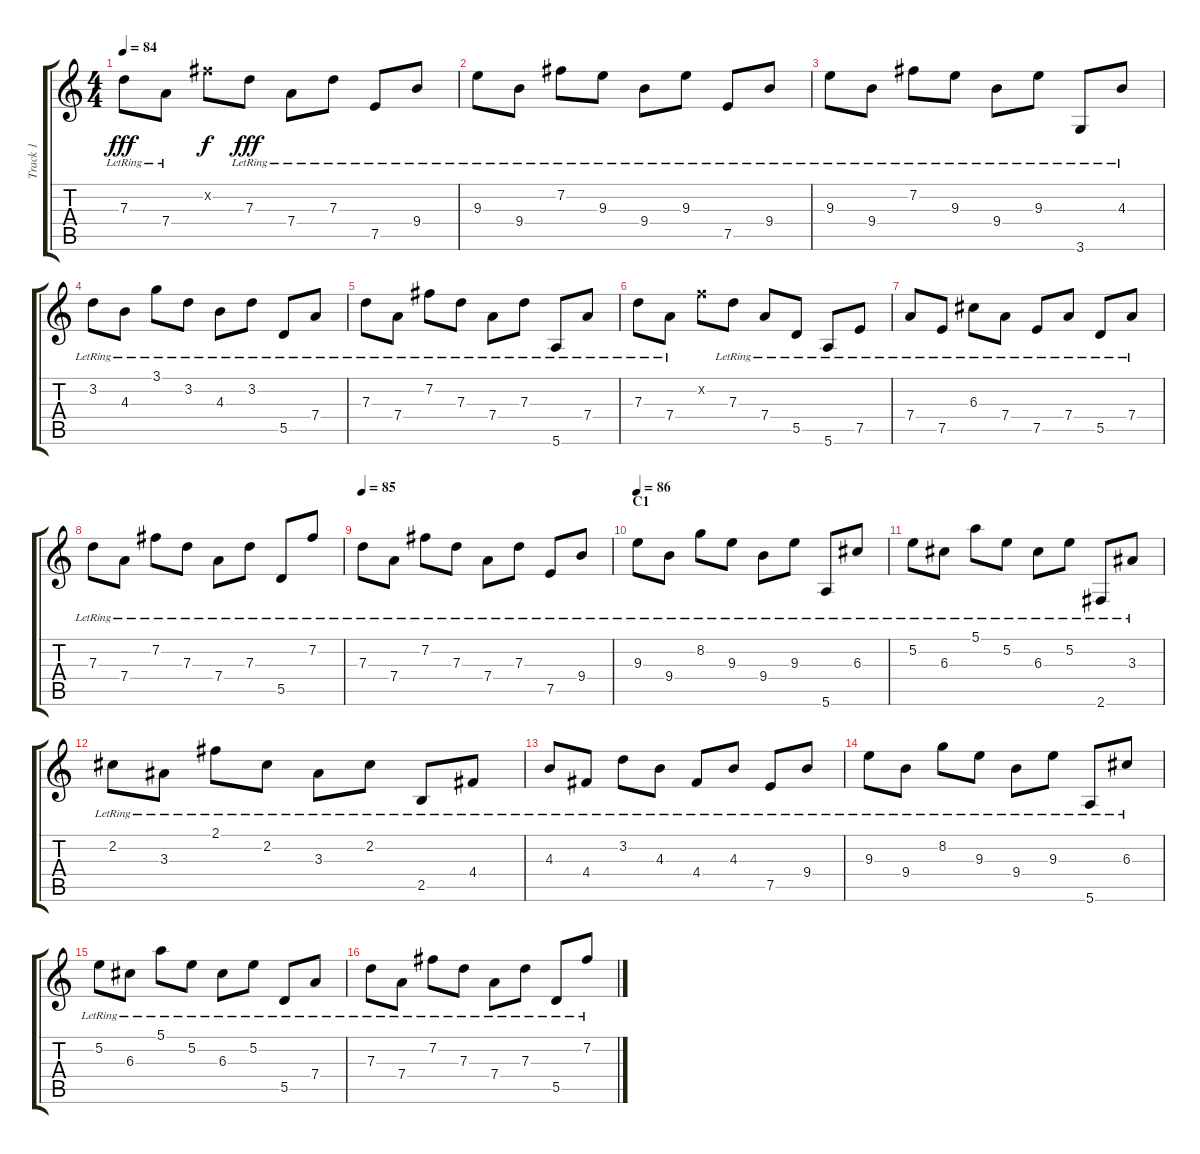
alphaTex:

\track ("Track 1" "Track 1") {instrument acousticguitarsteel}
\staff {score tabs}
\tuning (E4 B3 G3 D3 A2 E2) {hide}
\ts (4 4)
\tempo 84
\clef g2
\ks c
7.3{lr}.8{dy fff} 7.4{lr}.8 7.2{x}.8{dy f} 7.3{lr}.8{dy fff} 7.4{lr}.8 7.3{lr}.8 7.5{lr}.8 9.4{lr}.8 |
9.3{lr}.8 9.4{lr}.8 7.2{lr}.8 9.3{lr}.8 9.4{lr}.8 9.3{lr}.8 7.5{lr}.8 9.4{lr}.8 |
9.3{lr}.8 9.4{lr}.8 7.2{lr}.8 9.3{lr}.8 9.4{lr}.8 9.3{lr}.8 3.6{lr}.8 4.3{lr}.8 |
3.2{lr}.8 4.3{lr}.8 3.1{lr}.8 3.2{lr}.8 4.3{lr}.8 3.2{lr}.8 5.5{lr}.8 7.4{lr}.8 |
7.3{lr}.8 7.4{lr}.8 7.2{lr}.8 7.3{lr}.8 7.4{lr}.8 7.3{lr}.8 5.6{lr}.8 7.4{lr}.8 |
7.3{lr}.8 7.4{lr}.8 6.2{x}.8 7.3{lr}.8 7.4{lr}.8 5.5{lr}.8 5.6{lr}.8 7.5{lr}.8 |
7.4{lr}.8 7.5{lr}.8 6.3{lr}.8 7.4{lr}.8 7.5{lr}.8 7.4{lr}.8 5.5{lr}.8 7.4{lr}.8 |
7.3{lr}.8 7.4{lr}.8 7.2{lr}.8 7.3{lr}.8 7.4{lr}.8 7.3{lr}.8 5.5{lr}.8 7.2{lr}.8 |
\tempo 85
7.3{lr}.8 7.4{lr}.8 7.2{lr}.8 7.3{lr}.8 7.4{lr}.8 7.3{lr}.8 7.5{lr}.8 9.4{lr}.8 |
\section ("" "C1")
\tempo 86
9.3{lr}.8 9.4{lr}.8 8.2{lr}.8 9.3{lr}.8 9.4{lr}.8 9.3{lr}.8 5.6{lr}.8 6.3{lr}.8 |
5.2{lr}.8 6.3{lr}.8 5.1{lr}.8 5.2{lr}.8 6.3{lr}.8 5.2{lr}.8 2.6{lr}.8 3.3{lr}.8 |
2.2{lr}.8 3.3{lr}.8 2.1{lr}.8 2.2{lr}.8 3.3{lr}.8 2.2{lr}.8 2.5{lr}.8 4.4{lr}.8 |
4.3{lr}.8 4.4{lr}.8 3.2{lr}.8 4.3{lr}.8 4.4{lr}.8 4.3{lr}.8 7.5{lr}.8 9.4{lr}.8 |
9.3{lr}.8 9.4{lr}.8 8.2{lr}.8 9.3{lr}.8 9.4{lr}.8 9.3{lr}.8 5.6{lr}.8 6.3{lr}.8 |
5.2{lr}.8 6.3{lr}.8 5.1{lr}.8 5.2{lr}.8 6.3{lr}.8 5.2{lr}.8 5.5{lr}.8 7.4{lr}.8 |
7.3{lr}.8 7.4{lr}.8 7.2{lr}.8 7.3{lr}.8 7.4{lr}.8 7.3{lr}.8 5.5{lr}.8 7.2{lr}.8
